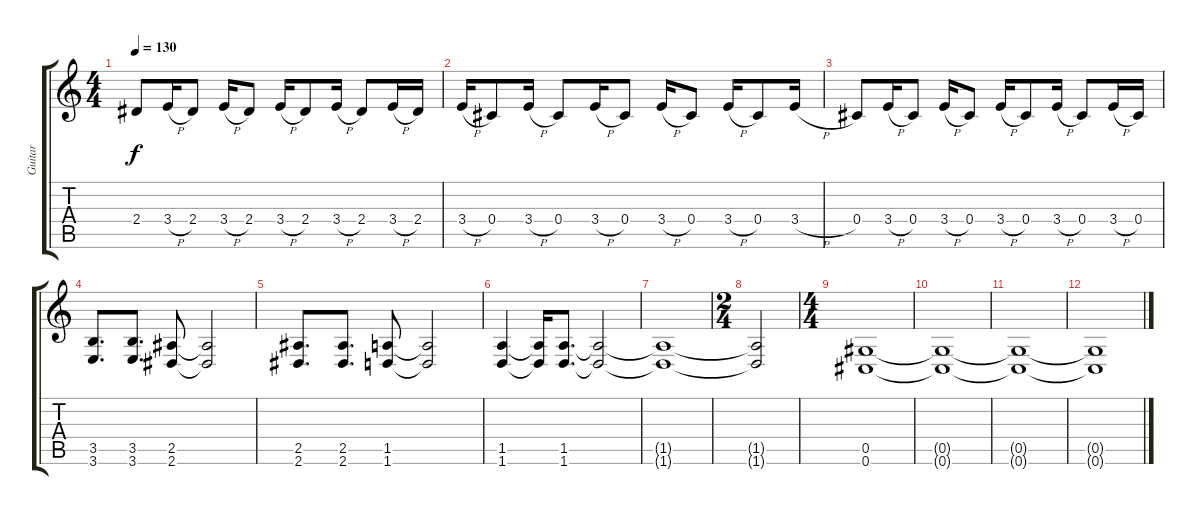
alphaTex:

\track ("Guitar" "Guitar") {instrument distortionguitar}
\staff {score tabs}
\tuning (Eb4 Bb3 Gb3 Db3 Ab2 Db2) {hide}
\ts (4 4)
\tempo 130
\clef g2
\ks c
2.4.8{dy f} 3.4{h}.16 2.4.8 3.4{h}.16 2.4.8 3.4{h}.16 2.4.8 3.4{h}.16 2.4.8 3.4{h}.16 2.4.16 |
3.4{h}.16 0.4.8 3.4{h}.16 0.4.8 3.4{h}.16 0.4.8 3.4{h}.16 0.4.8 3.4{h}.16 0.4.8 3.4{h}.16 |
0.4.8 3.4{h}.16 0.4.8 3.4{h}.16 0.4.8 3.4{h}.16 0.4.8 3.4{h}.16 0.4.8 3.4{h}.16 0.4.16 |
(3.5 3.6).8{d} (3.5 3.6).8{d} (2.5 2.6).8 (2.5{t} 2.6{t}).2 |
(2.5 2.6).8{d} (2.5 2.6).8{d} (1.5 1.6).8 (1.5{t} 1.6{t}).2 |
(1.5 1.6).4 (1.5{t} 1.6{t}).16 (1.5 1.6).8{d} (1.5{t} 1.6{t}).2 |
(1.5{t} 1.6{t}).1 |
\ts (2 4)
(1.5{t} 1.6{t}).2 |
\ts (4 4)
(0.5 0.6).1 |
(0.5{t} 0.6{t}).1 |
(0.5{t} 0.6{t}).1 |
(0.5{t} 0.6{t}).1
